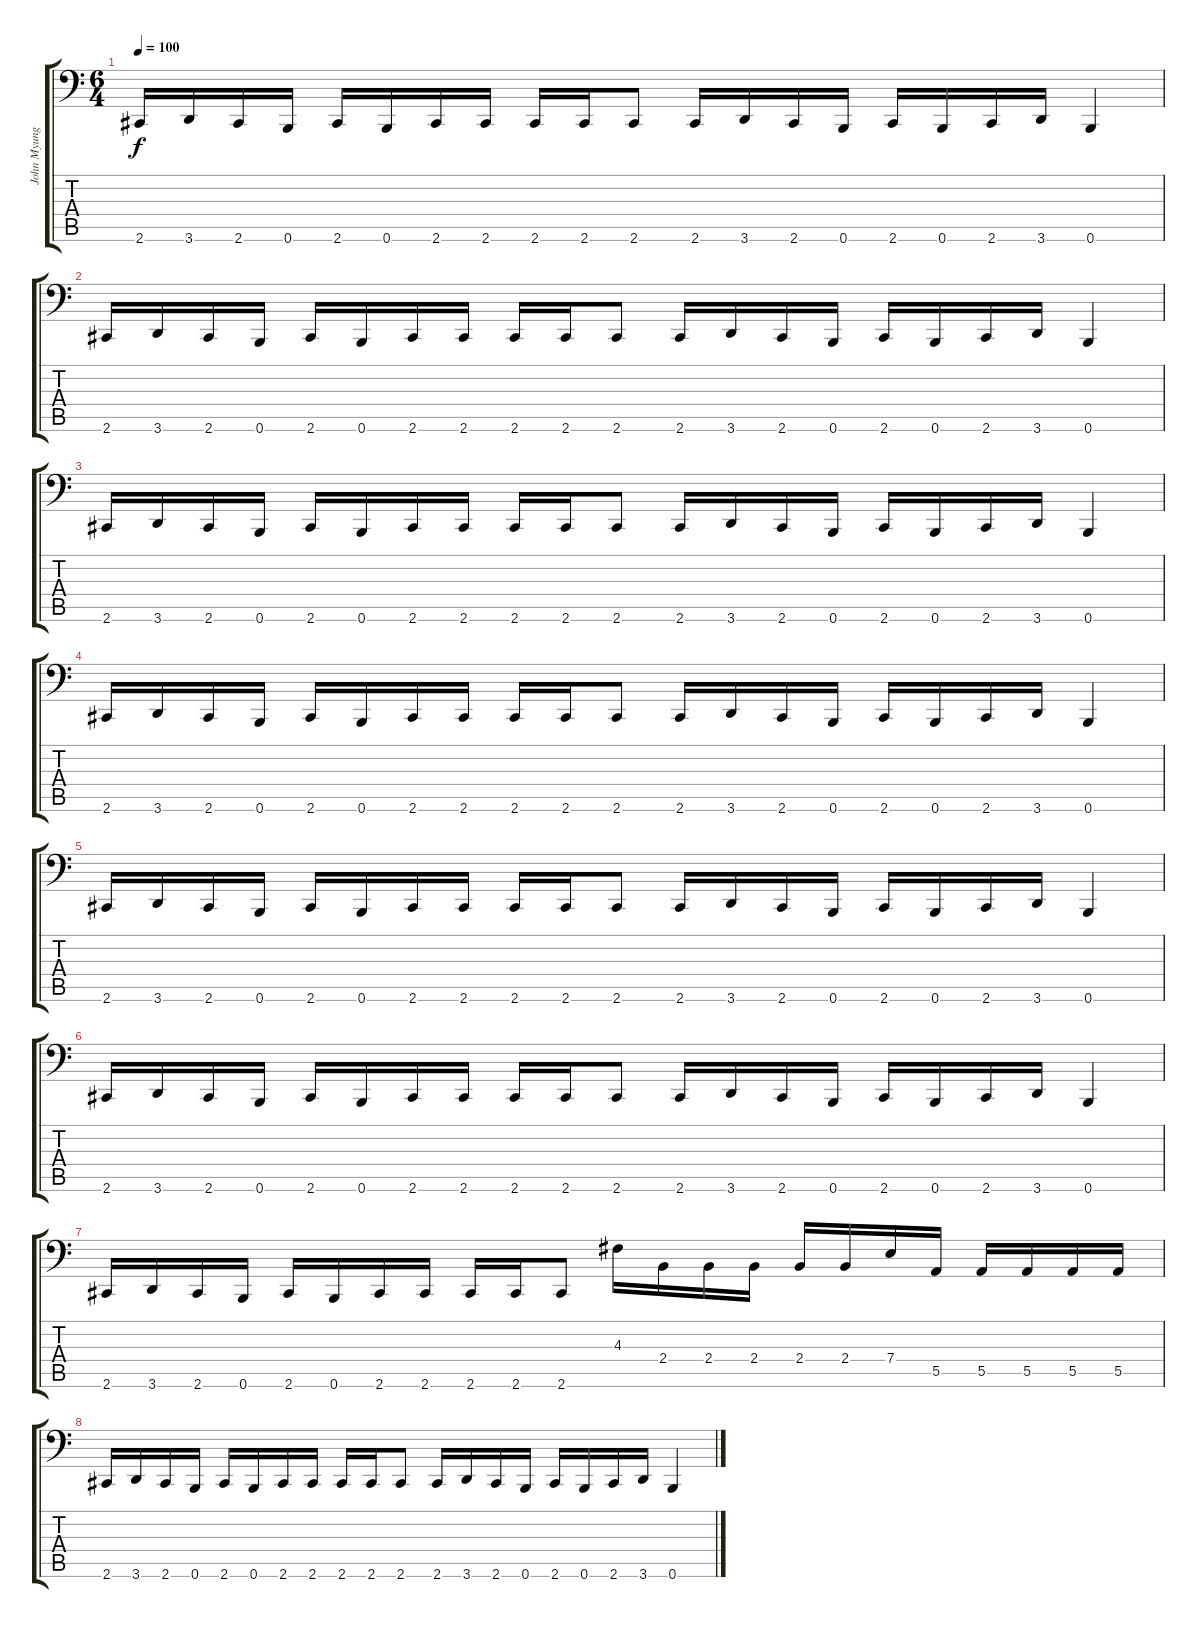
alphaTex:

\track ("John Myung" "John Myung") {instrument electricbassfinger}
\staff {score tabs}
\tuning (C3 G2 D2 A1 E1 B0) {hide}
\ts (6 4)
\tempo 100
\clef f4
\ks c
2.6.16{dy f} 3.6.16 2.6.16 0.6.16 2.6.16 0.6.16 2.6.16 2.6.16 2.6.16 2.6.16 2.6.8 2.6.16 3.6.16 2.6.16 0.6.16 2.6.16 0.6.16 2.6.16 3.6.16 0.6.4 |
2.6.16 3.6.16 2.6.16 0.6.16 2.6.16 0.6.16 2.6.16 2.6.16 2.6.16 2.6.16 2.6.8 2.6.16 3.6.16 2.6.16 0.6.16 2.6.16 0.6.16 2.6.16 3.6.16 0.6.4 |
2.6.16 3.6.16 2.6.16 0.6.16 2.6.16 0.6.16 2.6.16 2.6.16 2.6.16 2.6.16 2.6.8 2.6.16 3.6.16 2.6.16 0.6.16 2.6.16 0.6.16 2.6.16 3.6.16 0.6.4 |
2.6.16 3.6.16 2.6.16 0.6.16 2.6.16 0.6.16 2.6.16 2.6.16 2.6.16 2.6.16 2.6.8 2.6.16 3.6.16 2.6.16 0.6.16 2.6.16 0.6.16 2.6.16 3.6.16 0.6.4 |
2.6.16 3.6.16 2.6.16 0.6.16 2.6.16 0.6.16 2.6.16 2.6.16 2.6.16 2.6.16 2.6.8 2.6.16 3.6.16 2.6.16 0.6.16 2.6.16 0.6.16 2.6.16 3.6.16 0.6.4 |
2.6.16 3.6.16 2.6.16 0.6.16 2.6.16 0.6.16 2.6.16 2.6.16 2.6.16 2.6.16 2.6.8 2.6.16 3.6.16 2.6.16 0.6.16 2.6.16 0.6.16 2.6.16 3.6.16 0.6.4 |
2.6.16 3.6.16 2.6.16 0.6.16 2.6.16 0.6.16 2.6.16 2.6.16 2.6.16 2.6.16 2.6.8 4.3.16 2.4.16 2.4.16 2.4.16 2.4.16 2.4.16 7.4.16 5.5.16 5.5.16 5.5.16 5.5.16 5.5.16 |
2.6.16 3.6.16 2.6.16 0.6.16 2.6.16 0.6.16 2.6.16 2.6.16 2.6.16 2.6.16 2.6.8 2.6.16 3.6.16 2.6.16 0.6.16 2.6.16 0.6.16 2.6.16 3.6.16 0.6.4
